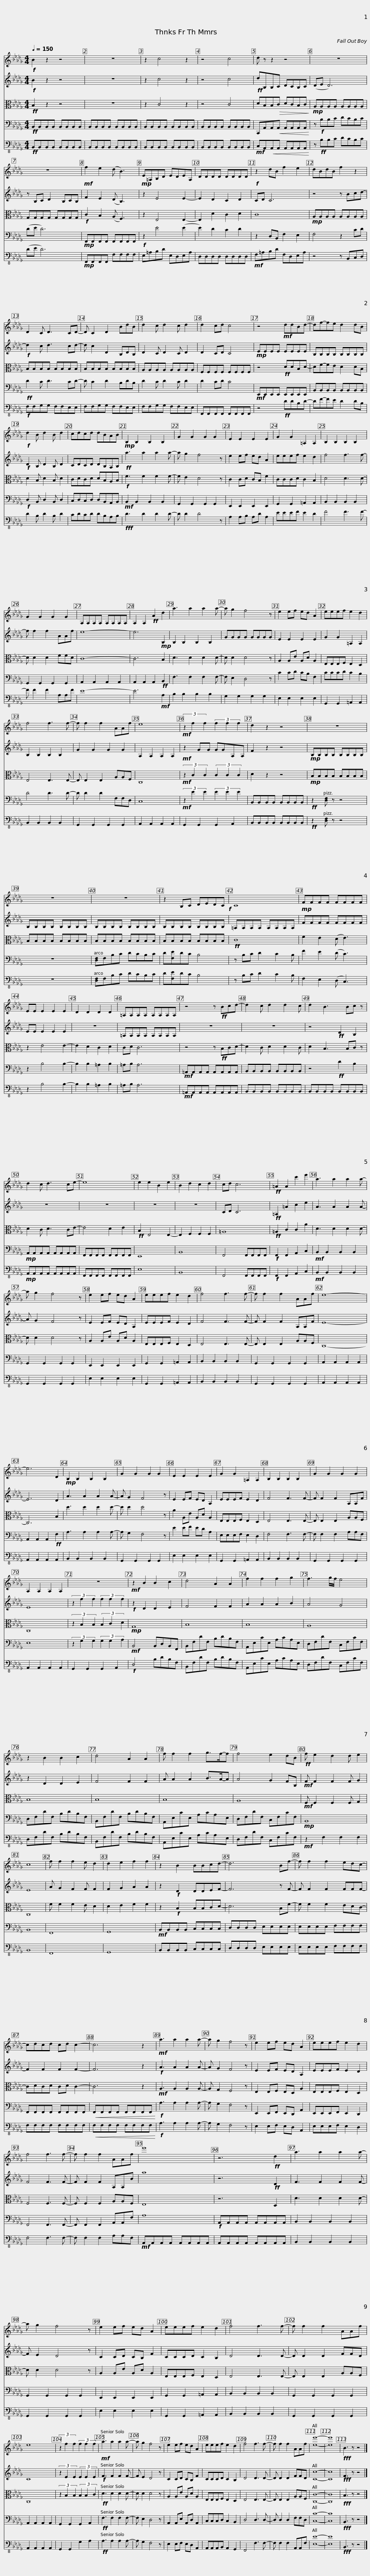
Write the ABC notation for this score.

X:1
%%score 1 2 3 4 5
L:1/8
Q:1/4=150
M:4/4
I:linebreak $
K:Db
V:1 treble
V:2 treble
V:3 alto
V:4 bass
V:5 bass-8
V:1
!f! B2 z2 z4 | z8 | z2 c4 z2 | z4 c4 | d z z2 z4 |$ %5
 z8 | z8 |!mf! f2 e2 (d B3) |!mp! E=A,B,D EDEA, | DDDD DDDD |$ %10
!f! z2 dB f2 e2 | dBdB f2 z2 | D2 C D3 CD- | D C2 D2 BdB | d2 c d2 c d2 |$ %15
 d2 cd c4 | z4!mf! ddBd- | df-fe d2 dB |!f! d2 B d2 B d2 |$ cdcd dBAB | %20
!mp! B,2 B,2 B,2 B,2 | G2 G2 G2 G2 | E2 E2 E2 E2 | G2 G2 =A,2 A,2 |$ B,2 B,2 B,2 B,2 | %25
 G2 G2 G2 G2 | A,A,A,A, A,A,A,A, | A,2 A,2!ff! A2 d2 | a3 a2 a2 a- | a g2 f4 z |$ %30
 e2 ef ed A2 | eeef e2 d2 | f4 f3 f- | f f2 f2 AAf | e8 |$ %35
!mf! (3z2 f2 f2 (3f2 f2 f2 | d2 z2 z4 | z8 | z8 |$ z8 | %40
 z2 B,C DEDC!f! | C8 |!mp! FFFF FFFF | EE E2 E2 E2 |$ D2 D2 D2 D2 | %45
 =A,A,A,A, A,A,A,A, | z4 z!ff! Bcd- | d2 c d2 d2 c | d2 B3 Bc z |$ d2 c d3 ce- | %50
 e8 | e2 e2 B2 e2 | B2 d2 c2 d2 | cd c6 |!ff! =A2 A2 c'2 e'2 | %55
 a3 a2 a2 a- |$ a g2 f4 z | e2 ef ed A2 | eeef e2 d2 | f4 f3 f- | %60
 f f2 f2 AAf | e8- | e6 D2 |$!mp! B,2 B,2 B,2 B,2 | G2 G2 G2 G2 | %65
 E2 E2 E2 E2 | G2 G2 =A,2 A,2 | B,2 B,2 B,2 B,2 | G2 G2 G2 G2 |$ A,2 A,2 A,2 A,2 | %70
 z8 |!mf! z2 B2 B2 c2 | d4 A2 A2 | f2 f2 f2 g2 | f3 g/f/ e4 |$ %75
 z2 B2 B2 c2 | d4 A2 A2 | f f2 f2 g>f-f | f4 e2 dB |!ff! f e2 d2 d e2 | %80
 c8 |$ f f2 f2 e d2 | d2 e2 f2 f2 | z2 B2 BBcd- | d6 Bf- | %85
 f f2 f2 edc- | cdcd cd c2- |$ c6 z2 |!mf! a3 a2 a2 a- | a g2 f4 z | %90
 e2 ef ed A2 | eeef e2 d2 | f4 f3 f- | f f2 f2 AAf |$ e'8 | %95
 z6!ff! d2 | a3 a2 a2 a- | a g2 f4 z | e2 ef ed A2 | eeef e2 d2 |$ %100
 f4 f3 f- | f f2 f2 AAf | e8 | (3z2 f2 f2 (3f2 f2 f2 |!mf! a3 a2 a2 a- | %105
 a g2 f4 z | e2 ef ed A2 |$ eeef e2 d2 | f4 f3 f- | f f2 f2 AAf | %110
 [ee']8- | [ee']8 |!fff! B3 z z4 |] %113
V:2
!f! B2 z2 z4 | z8 | z2 c4 z2 | z4 c4 |!ff! dB,B,C DCB,C |$ %5
 (DE D6) | z B,C D2 B,CB, | F2 E2 (D B,3) | z2 E4 E2- | E2 D2 C2 D2 |$ %10
 CD C6 | z4 z Bcd- |!f! d2 c d3 cd- | d c2 D2 B,DB, | D2 C D2 C D2 |$ %15
 D2 CD C4 |!mp! EEEE EEEE | B,B,B,B, B,B,B,B, |!f! D2 B, D2 B, D2 |$ CDCD DB,A,B, | %20
!ff! a3 a2 a2 a- | a g2 f4 z | e2 ef ed A2 | eeef e2 d2 |$ f4 f3 f- | %25
 f f2 f2 AAf | e8- | e6!mp! B,2 | B,2 B,2 B,2 B,2 | GGGG GGGG |$ %30
 E2 E2 E2 E2 | G2 G2 =A,2 A,2 | B,2 B,2 B,2 B,2 | G2 G2 G2 G2 | A,2 A,2 A,2 A,2 |$ %35
!mf! z2 GG GGA,A, | F2 z2 z4 |!mp! B,B,B,B, B,B,B,B, | B,B,B,B, B,B,B,B, |$ B,B,B,B, B,B,B,B, | %40
 B,B,B,B, B,B,B,B, | =A,A,A,A, A,A,A,A, | FFFF FFFF | EE E2 E2 E2 |$ z8 | %45
 =A,A,A,A, A,A,A,A, | z8 | z8 | z4!ff! D2 B,2 |$ z8 | %50
 z8 | z8 | z8 | CD C6 |!ff! =A,2 =A2 c2 e2 | %55
 A3 A2 A2 A- |$ A G2 F4 z | E2 EF ED A,2 | EEEF E2 D2 | F4 F3 F- | %60
 F F2 F2 A,A,F | E8- | E6 D2 |$ A3 A2 A2 A- | A G2 F4 z | %65
 E2 EF ED A,2 | EEEF E2 D2 | F4 F3 F- | F F2 F2 A,A,F |$ E8 | %70
 (3z2 f2 f2 (3f2 f2 f2 |!f! z2 D2 D2 E2 | F4 F2 F2 | A2 A2 A2 B2 | A4 G4 |$ %75
 z2 D2 D2 E2 | F4 F2 F2 | A A2 A2 B>A-A | A4 G2 FB, |!mf! F F2 F2 F G2 | %80
 E8 |$ A G2 F2 F F2 | F2 G2 A2 A2 | z2!f! D2 DDEF- | F6 z F- | %85
 F F2 F2 FFF- | F2 F2 F2 F2- |$ F6 z2 |!f! A3 A2 A2 A- | A G2 F4 z | %90
 E2 EF ED A,2 | EEEF E2 D2 | F4 F3 F- | F F2 F2 A,A,B |$ a8 | %95
 z6!ff! D2 | F3 F2 F2 F- | F E2 D4 z | C2 CD CB, F2 | CCCD C2 B,2 |$ %100
 D4 D3 D- | D D2 D2 FFD | C8 | (3z2 E2 E2 (3E2 E2 E2 |!f! F3 F2 F2 F- | %105
 F E2 D4 z | C2 CD CB, F2 |$ CCCD C2 B,2 | D4 D3 D- | D D2 D2 FFD | %110
 [Cc]8- | [Cc]8 |!fff! F3 z z4 |] %113
V:3
!ff! B,2 z2 z4 | z8 | z2 C4 z2 | z4 C4 | DB,B,!>(!C DCB,C!>)! |$ %5
!mp! A,A,A,A, A,A,A,A, | G,G,G,G, G,G,G,G, |!f! C2 B,2 (A, F,3) | z2 E,4 E,2- | E,2 D2 C2 D2 |$ %10
 C8 |!mp! A,A,A,A, A,A,A,A, | B,B,B,B, B,B,B,B, | B,B,B,B, B,B,B,B, | A,A,A,A, A,A,A,A, |$ %15
 F,F,F,F, F,F,F,F, | z4!ff! DDB,D- | DF-FE D2 DB, | D2 B, D2 B, D2 |$ CDCD DB,A,B, | %20
!f! F3 F2 F2 F- | F E2 D4 z | C2 CD CB, F2 | CCCD C2 B,2 |$ D4 D3 D- | %25
 D D2 D2 FFD | C8- | C6 B,2 | D3 D2 D2 D- | D D2 D4 z |$ %30
 A,2 A,E A,D A,2 | E,E,E,F, E,2 D,2 | E,4 E,3 E,- | E, E,2 E,2 A,A,F, | C,8 |$ %35
!mf! (3z2 C2 C2 (3C2 C2 C2 | D2 z2 z4 |!mp! B,B,B,B, B,B,B,B, | B,B,B,B, B,B,B,B, |$ B,B,B,B, B,B,B,B, | %40
 B,B,B,B, B,B,B,B, |!ff! C8 | F2 E2 (D E3) | z2 E4 E2- |$ E2 D2 C2 D2 | %45
 CD C6 | z4 z!ff! B,CD- | D2 C D2 D2 C | D2 B,3 B,C z |$ D2 C D3 CE- | %50
 E4 D2 E2 |!ff! B,2 E,4 E,2- | E,2 F,2 F,2 F,2 | =A,8 |!ff! =A,2 C2 C2 A2 | %55
 D3 D2 D2 D- |$ D D2 D4 z | A,2 A,E A,D A,2 | E,E,E,F, E,2 D,2 | E,4 E,3 E,- | %60
 E, E,2 E,2 A,A,F, | C,8- | C,6 B,2 |$ d3 d2 d2 d- | d d2 d4 z | %65
 A2 A,E A,D A,2 | E,E,E,F, E,2 D,2 | E,4 E,3 E,- | E, E,2 E,2 A,A,F, |$ C,8 | %70
 (3z2 B,2 B,2 (3B,2 C2 D2 |!mp! G,8 | B,8 | B,8 | A,8 |$ %75
 B,8 | B,8 | B,8 | A,8 |!mf! F, F,2 F,2 F, G,2 | %80
 C,8 |$ F F2 F2 E D2 | D2 E2 F2 F2 | z2!f! B,2 B,B,CD- | D6 B,F- | %85
 F F2 F2 EDC- | CDCD CD C2- |$ C6 z2 |!mf! A,3 A,2 A,2 A,- | A, G,2 F,4 z | %90
 E,2 E,F, E,D, A,2 | E,E,E,F, E,2 D,2 | F,4 F,3 F,- | F, F,2 F,2 A,A,F, |$ E,8 | %95
 z6 D,2 | D3 D2 D2 D- | D D2 D4 z | A,2 A,E A,D A,2 | E,E,E,F, E,2 D,2 |$ %100
 E,4 E,3 E,- | E, E,2 E,2 A,A,F, | C,8 | (3z2 B,2 B,2 (3B,2 B,2 C2 |!ff! D3 D2 D2 D- | %105
 D D2 D4 z | A,2 A,E A,D A,2 |$ E,E,E,F, E,2 D,2 | E,4 E,3 E,- | E, E,2 E,2 A,A,F, | %110
 [C,C]8- | [C,C]8 |!fff! B,3 z z4 |] %113
V:4
!ff! B,,B,,B,,B,, B,,B,,B,,B,, | B,,B,,B,,B,, B,,B,,B,,B,, | B,,B,,B,,B,, B,,B,,B,,B,, | B,,B,,B,,B,, B,,B,,B,,B,, | C,,A,,A,,!<(!A,, A,,A,,A,,A,,!<)! |$ %5
 z!f! B,B,C DCB,C | (DE D6) |!mp! F,,F,,F,,F,, F,,F,,F,,F,, |!f! z2 E4 (E2 | E2) D2 C2 D2 |$ %10
 z2 D,B,, F,2 E,2 | F,4 z2 CD |!ff! D2 C D3 CD- | D C2 D2 B,DB, | D2 C D2 C D2 |$ %15
 D2 CD C4 |!mf! E,,E,,E,,E,, E,,E,,E,,E,, | B,,B,,B,,B,, B,,B,,B,,B,, |!f! D,2 B,, D,2 B,, D,2 |$ C,D,C,D, D,B,,A,,B,, | %20
!mf! B,,2 B,,2 B,,2 B,,2 | G,,2 G,,2 G,,2 G,,2 | E,,2 E,,2 E,,2 E,,2 | G,,2 G,,2 =A,,2 A,,2 |$ B,,2 B,,2 B,,2 B,,2 | %25
 G,,2 G,,2 G,,2 G,,2 | A,,2 A,,2 A,,2 A,,2 | A,,2 A,,2 A,,2!ff! B,,2 | F,3 F,2 F,2 F,- | F, E,2 D,4 z |$ %30
 C2 CD CB, F,2 | CCCD C2 B,2 | D4 D3 D- | D D2 D2 F,F,D, | C,8 |$ %35
!mf! (3z2 E2 E2 (3E2 E2 E2 | B,,B,,B,,B,, B,,B,,B,,B,, |!ff! z2 [D,F,] z z4 | z8 |$ [D,F,]F,B,C DCB,C | %40
 D[F,E]DC B,4 | z B,C D2 C2 B, | F2 E2 (D C3) | z2 B,4 B,2- |$ B,2 B,2 =A,2 B,2 | %45
 =A,B, A,6 |!mf! =A,,A,,A,,A,, A,,A,,A,,A,, | B,,B,,B,,B,, B,,B,,B,,B,, | z4!ff! D2 B,2 |$!mp! A,,A,,A,,A,, A,,A,,A,,A,, | %50
 F,,F,,F,,F,, F,,F,,F,,F,, | E,,8 | B,,8 | F,,4 F,,F,,F,,F,, |!f! F,,2 F,,2 A,,2 C,2 | %55
!mf! B,,2 B,,2 B,,2 B,,2 |$ G,,2 G,,2 G,,2 G,,2 | E,,2 E,,2 E,,2 E,,2 | G,,2 G,,2 =A,,2 A,,2 | B,,2 B,,2 B,,2 B,,2 | %60
 G,,2 G,,2 G,,2 G,,2 | A,,2 A,,2 A,,2 A,,2 | A,,2 A,,2 A,,2!ff! F,2 |$ A,3 A,2 A,2 A,- | A, G,2 F,4 z | %65
 E2 EF ED A,2 | E,E,E,F, E,2 D,2 | F,4 F,3 F,- | F, F,2 F,2 A,A,F, |$ E,8 | %70
 (3z2 G,2 G,2 (3G,2 G,2 A,2 |!mf! B,,4 B,,D,B,,F,, | B,,F,DF, B,DB,F, | A,,E,CE, A,CA,E, | D,F,DF, C,F,CF, |$ %75
 D,F,DF, B,DB,F, | B,,F,DF, B,DB,F, | A,,E,CE, A,CA,E, | D,F,DF, C,F,CF, |!mp! B,,8 | %80
 B,,8 |$ F,,8 | G,,8 |!mf! B,,B,,B,,B,, C,C,C,C, | D,D,D,D, E,E,E,E, | %85
 E,E,E,E, F,F,F,F, | F,,F,,F,,F,, F,,F,,F,,F,, |$!<(! F,,F,,F,,F,, F,,F,,F,,F,,!<)! |!f! A,3 A,2 A,2 A,- | A, G,2 F,4 z | %90
 E,,2 E,,F,, E,,D,, A,,2 | E,,E,,E,,F,, E,,2 D,,2 | F,,4 F,,3 F,,- | F,, F,,2 F,,2 A,,A,,F, |$ A,8 | %95
!f! A,,A,,A,,A,, A,,A,,A,,A,, | B,,2 B,,2 B,,2 B,,2 | G,,2 G,,2 G,,2 G,,2 | E,,2 E,,2 E,,2 E,,2 | G,,2 G,,2 =A,,2 A,,2 |$ %100
 B,,2 B,,2 B,,2 B,,2 | G,,2 G,,2 G,,2 G,,2 | A,,2 A,,2 A,,2 A,,2 | G,,2 G,,2 G,,2 A,,2 |!ff! F,3 F,2 F,2 F,- | %105
 F, E,2 D,4 z | A,,2 A,,E, A,,D, A,,2 |$ C,C,C,D, C,2 B,,2 | D,4 D,3 D,- | D, D,2 D,2 F,F,D, | %110
 [C,C]8- | [C,C]8 |!fff! B,,3 z z4 |] %113
V:5
!ff! B,,B,,B,,B,, B,,B,,B,,B,, | B,,B,,B,,B,, B,,B,,B,,B,, | B,,B,,B,,B,, B,,B,,B,,B,, | B,,B,,B,,B,, B,,B,,B,,B,, |!mf! C,A,,!<(!A,,A,, A,,A,,A,,A,,!<)! |$ %5
 z!ff! B,B,C DCB,C | (DE D6) |!mp! F,,F,,F,,F,, F,F,F,F, | E,=A,B,D E,D,E,A, | D,D,D,D, D,D,D,D, |$ %10
!mf! F,=A,B,D F,D,E,A, | z4 z B,,C,D, |!f! F,F,G,G, F,F,E,E, | F,F,G,G, F,F,E,E, | F,F,G,G, F,F,E,E, |$ %15
 F,,F,,F,,F,, F,,F,,F,,F,, | z4!ff! DDB,D- | DF-FE D2 DB, | D2 B, D2 B, D2 |$ CDCD DB,A,B, | %20
!fff! D3 D2 D2 D- | D D2 D4 z | A,2 A,B, A,D A,2 | EEEF E2 D2 |$ F4 F3 F- | %25
 F F2 F2 A,A,F | E8- | E6!mf! A,2 | B,2 B,2 B,2 B,2 | G,2 G,2 G,2 G,2 |$ %30
 E,2 E,2 E,2 E,2 | G,,2 G,,2 =A,,2 A,,2 | B,,2 B,,2 B,,2 B,,2 | G,,2 G,,2 G,,2 G,,2 | A,,2 A,,2 A,,2 A,,2 |$ %35
 G,,2 G,,2 G,,2 A,,2 | B,,B,,B,,B,, B,,B,,B,,B,, |!ff! z2 [D,F,] z z4 | z8 |$ [D,F,]F,B,C DCB,C | %40
 D[F,E]DC B,4 | z B,C D2 C2 B, | F,2 E,2 (D, C,3) | z2 B,4 B,2- |$ B,2 B,2 =A,2 B,2 | %45
 =A,B, A,6 |!mf! =A,,A,,A,,A,, A,,A,,A,,A,, | B,,B,,B,,B,, B,,B,,B,,B,, | B,,B,,B,,B,, B,,B,,B,,B,, |$!mp! A,,A,,A,,A,, A,,A,,A,,A,, | %50
 F,,F,,F,,F,, F,,F,,F,,F,, | E,8 | B,,8 | F,,4 F,,F,,F,,F,, |!f! F,,2 F,,2 A,,2 C,2 | %55
!mf! B,,2 B,,2 B,,2 B,,2 |$ G,,2 G,,2 G,,2 G,,2 | E,2 E,2 E,2 E,2 | G,,2 G,,2 =A,,2 A,,2 | B,,2 B,,2 B,,2 B,,2 | %60
 G,,2 G,,2 G,,2 G,,2 | A,,2 A,,2 A,,2 A,,2 | A,,2 A,,2 A,,2 A,,2 |$ B,,2 B,,2 B,,2 B,,2 | G,,2 G,,2 G,,2 G,,2 | %65
 E,2 E,2 E,2 E,2 | G,,2 G,,2 =A,,2 A,,2 | B,,2 B,,2 B,,2 B,,2 | G,,2 G,,2 G,,2 G,,2 |$ A,,2 A,,2 A,,2 A,,2 | %70
 G,,2 G,,2 G,,2 A,,2 |!f! D,4 B,DB,F, | B,,F,DF, B,DB,F, | A,,E,CE, A,CA,E, | D,F,DF, C,F,CF, |$ %75
 D,F,DF, B,DB,F, | B,,F,DF, B,DB,F, | A,,E,CE, A,CA,E, | D,F,DF, C,F,CF, |!mf! z2 F,2 F,2 F,2 | %80
 B,,8 |$ F,,8 | G,,8 | B,,B,,B,,B,, C,C,C,C, | D,D,D,D, E,E,E,E, | %85
 E,E,E,E, F,F,F,F, | F,F,F,F, F,F,F,F, |$!<(! F,F,F,F, F,F,F,F,!<)! |!f! A,3 A,2 A,2 A,- | A, G,2 F,4 z | %90
 E,2 E,F, E,D, A,,2 | E,E,E,F, E,2 D,2 | F,4 F,3 F,- | F, F,2 F,2 A,A,F, |$!mf! A,,A,,A,,A,, A,,A,,A,,A,, | %95
 A,,A,,A,,A,, A,,A,,A,,A,, | B,,2 B,,2 B,,2 B,,2 | G,,2 G,,2 G,,2 G,,2 | E,2 E,2 E,2 E,2 | G,,2 G,,2 =A,,2 A,,2 |$ %100
 B,,2 B,,2 B,,2 B,,2 | G,,2 G,,2 G,,2 G,,2 | A,,2 A,,2 A,,2 A,,2 | G,,2 G,,2 G,2 A,2 |!ff! A,3 A,2 A,2 A,- | %105
 A, G,2 F,4 z | E,2 E,F, E,D, A,,2 |$ A,,A,,A,,B,, A,,2 G,,2 | F,,4 F,3 F,- | F, F,2 F,2 A,,A,,F, | %110
 [E,E]8- | [E,E]8 |!fff! B,,3 z z4 |] %113
